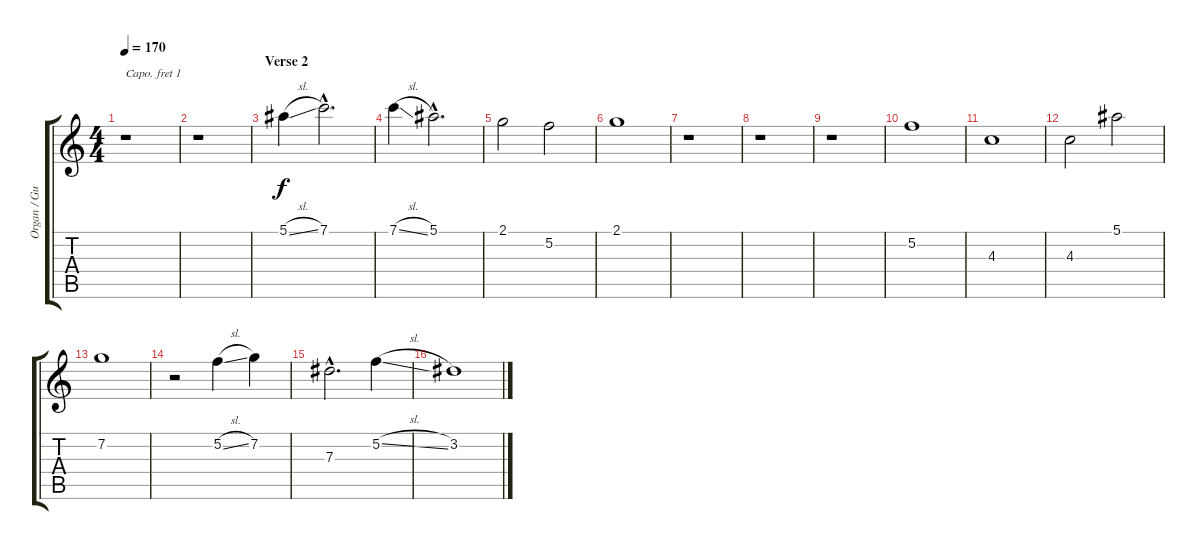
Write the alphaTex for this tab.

\track ("Organ / Guitar 3" "Organ / Gu") {instrument electricguitarjazz}
\staff {score tabs}
\capo 1
\tuning (E4 B3 G3 D3 A2 E2) {hide}
\ts (4 4)
\tempo 170
\clef g2
\ks c
r.1{dy f} |
r.1 |
\section ("" "Verse 2")
5.1{sl}.4 7.1{hac}.2{d} |
7.1{sl}.4 5.1{hac}.2{d} |
2.1.2 5.2.2 |
2.1.1 |
r.1 |
r.1 |
r.1 |
5.2.1 |
4.3.1 |
4.3.2 5.1.2 |
7.2.1 |
r.2 5.2{sl}.4 7.2.4 |
7.3{hac}.2{d} 5.2{sl}.4 |
3.2.1
